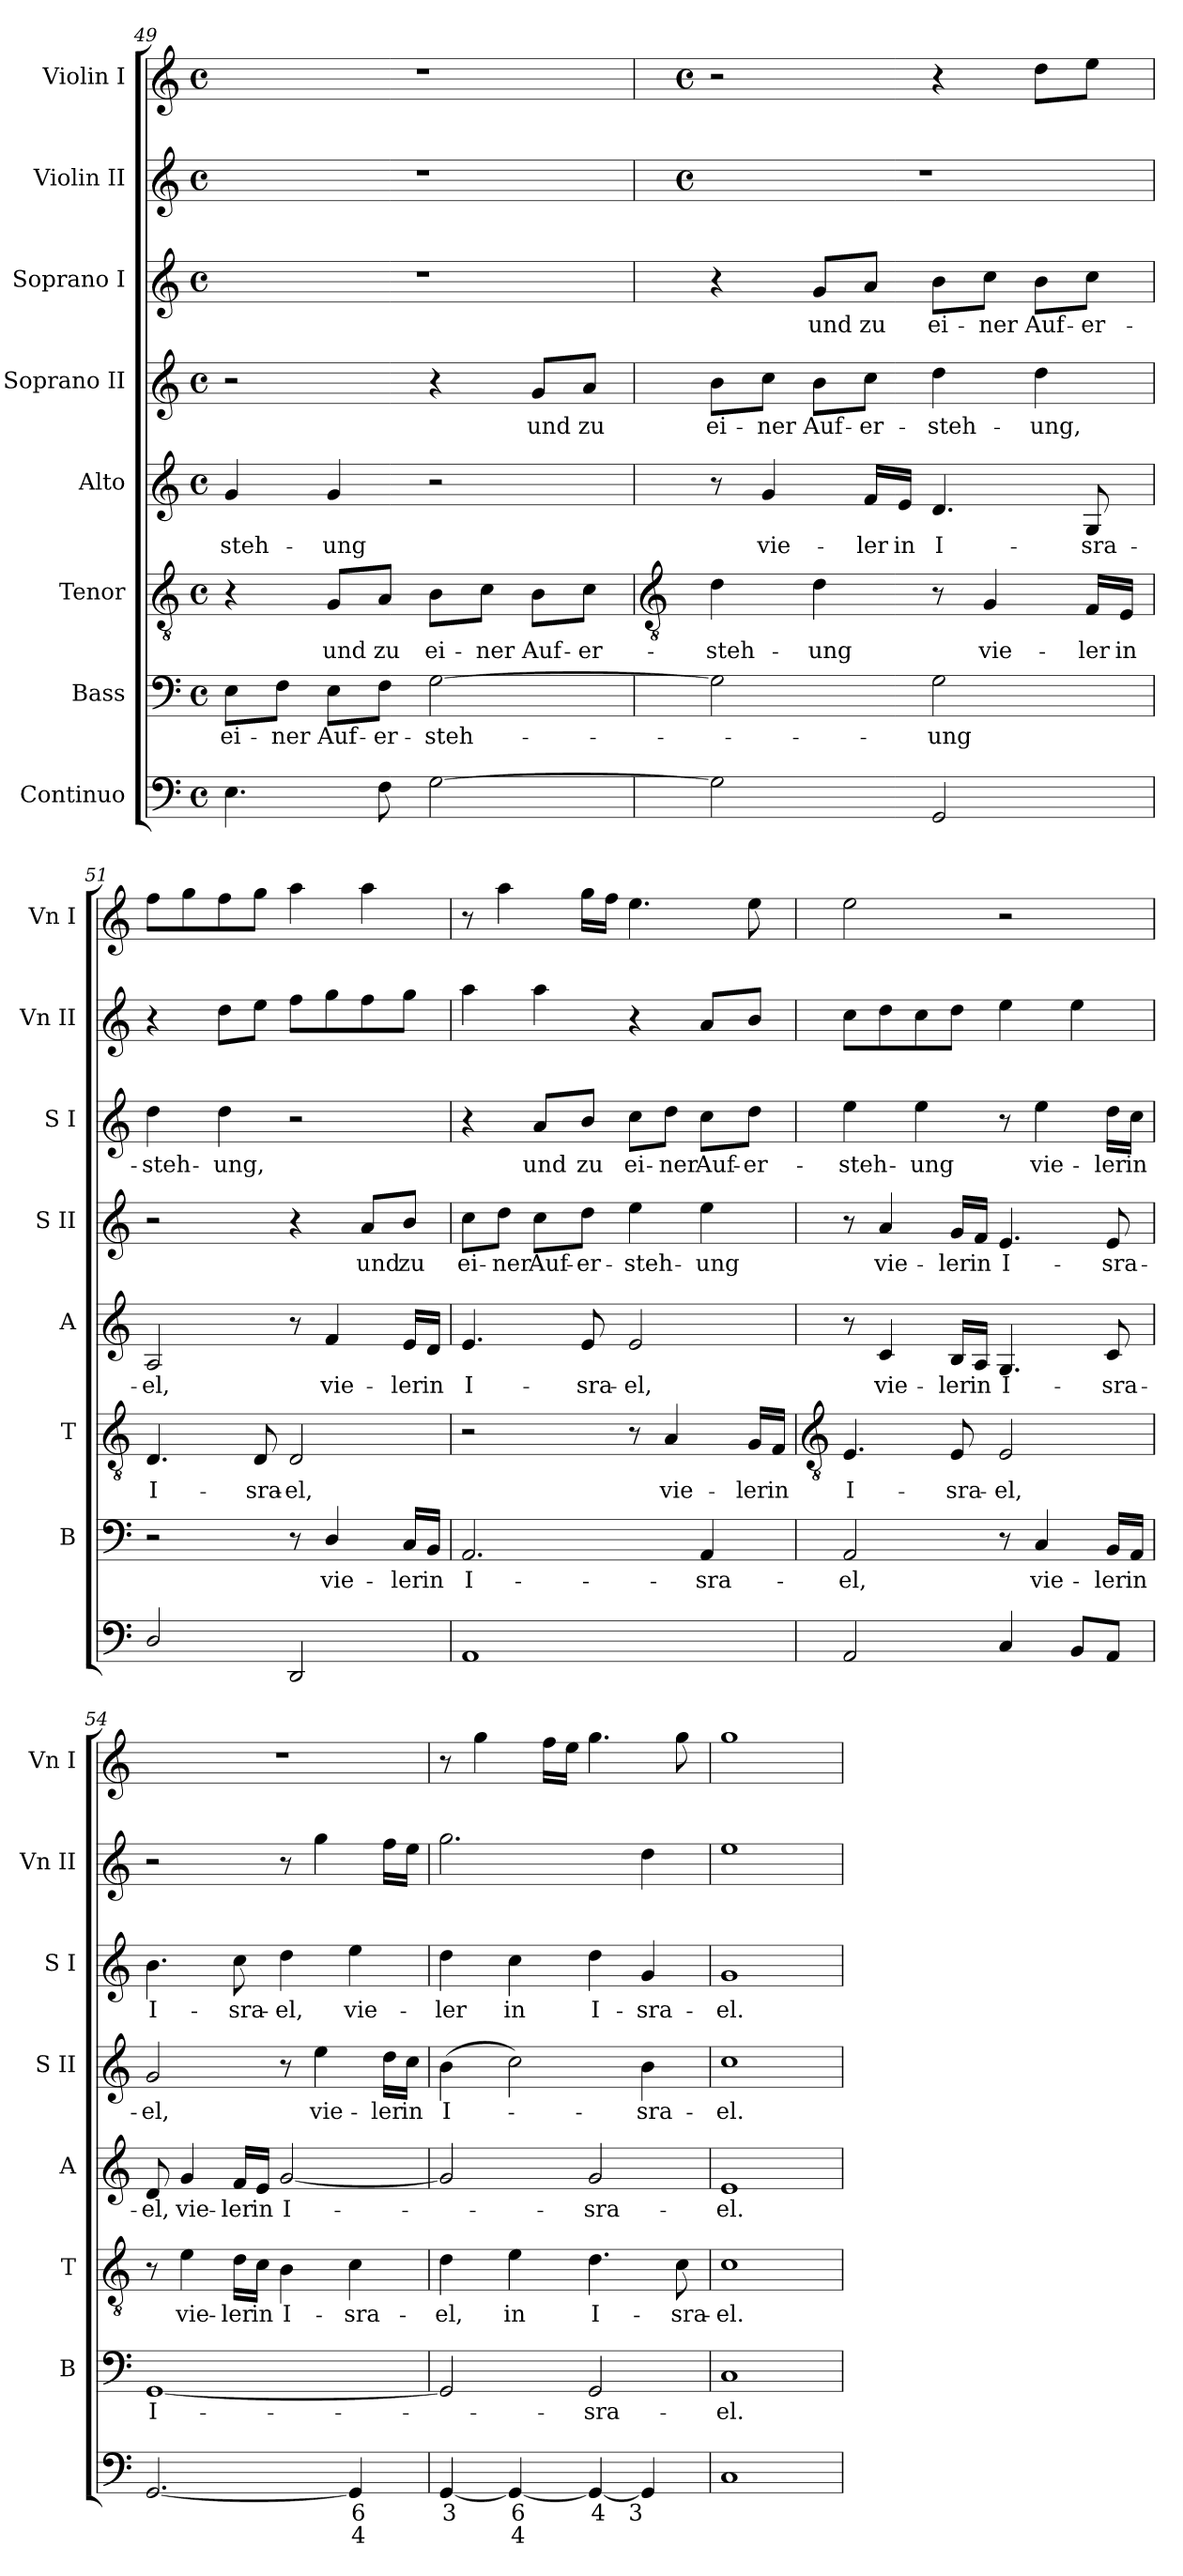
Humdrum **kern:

**kern	**text	**text	**kern	**text	**kern	**text	**kern	**text	**kern	**text	**kern	**text	**kern	**kern
*part8	*part8	*part8	*part7	*part7	*part6	*part6	*part5	*part5	*part4	*part4	*part3	*part3	*part2	*part1
*staff8	*staff8	*staff8	*staff7	*staff7	*staff6	*staff6	*staff5	*staff5	*staff4	*staff4	*staff3	*staff3	*staff2	*staff1
*I"Continuo	*	*	*I"Bass	*	*I"Tenor	*	*I"Alto	*	*I"Soprano II	*	*I"Soprano I	*	*I"Violin II	*I"Violin I
*	*	*	*I'B	*	*I'T	*	*I'A	*	*I'S II	*	*I'S I	*	*I'Vn II	*I'Vn I
*clefF4	*	*	*clefF4	*	*clefGv2	*	*clefG2	*	*clefG2	*	*clefG2	*	*clefG2	*clefG2
*k[]	*	*	*k[]	*	*k[]	*	*k[]	*	*k[]	*	*k[]	*	*k[]	*k[]
*C:	*	*	*C:	*	*C:	*	*C:	*	*C:	*	*C:	*	*C:	*C:
*M4/4	*	*	*M4/4	*	*M4/4	*	*M4/4	*	*M4/4	*	*M4/4	*	*M4/4	*M4/4
*met(c)	*	*	*met(c)	*	*met(c)	*	*met(c)	*	*met(c)	*	*met(c)	*	*met(c)	*met(c)
=49	=49	=49	=49	=49	=49	=49	=49	=49	=49	=49	=49	=49	=49	=49
!	!	!	!	!LO:LY:b	!	!	!	!LO:LY:b	!	!	!	!	!	!
4.E	.	.	8E\L	ei-	4r	.	4g	-steh-	2r	.	1r	.	1r	1r
!	!	!	!	!LO:LY:b	!	!	!	!	!	!	!	!	!	!
.	.	.	8F\J	-ner	.	.	.	.	.	.	.	.	.	.
!	!	!	!	!LO:LY:b	!	!LO:LY:b	!	!LO:LY:b	!	!	!	!	!	!
.	.	.	8E\L	Auf-	8G/L	und	4g	-ung	.	.	.	.	.	.
!	!	!	!	!LO:LY:b	!	!LO:LY:b	!	!	!	!	!	!	!	!
8F	.	.	8F\J	-er-	8A/J	zu	.	.	.	.	.	.	.	.
!	!	!	!	!LO:LY:b	!	!LO:LY:b	!	!	!	!	!	!	!	!
[2G	.	.	[2G	-steh-	8B\L	ei-	2r	.	4r	.	.	.	.	.
!	!	!	!	!	!	!LO:LY:b	!	!	!	!	!	!	!	!
.	.	.	.	.	8c\J	-ner	.	.	.	.	.	.	.	.
!	!	!	!	!	!	!LO:LY:b	!	!	!	!LO:LY:b	!	!	!	!
.	.	.	.	.	8B\L	Auf-	.	.	8g/L	und	.	.	.	.
!	!	!	!	!	!	!LO:LY:b	!	!	!	!LO:LY:b	!	!	!	!
.	.	.	.	.	8c\J	-er-	.	.	8a/J	zu	.	.	.	.
!!LO:LB:g=z
=50	=50	=50	=50	=50	=50	=50	=50	=50	=50	=50	=50	=50	=50	=50
*	*	*	*	*	*clefGv2	*	*	*	*	*	*	*	*	*
*	*	*	*	*	*	*	*	*	*	*	*	*	*k[]	*k[]
*	*	*	*	*	*	*	*	*	*	*	*	*	*C:	*C:
*	*	*	*	*	*	*	*	*	*	*	*	*	*M4/4	*M4/4
*	*	*	*	*	*	*	*	*	*	*	*	*	*met(c)	*met(c)
!	!	!	!	!	!	!LO:LY:b	!	!	!	!LO:LY:b	!	!	!	!
2G]	.	.	2G]	.	4d	-steh-	8r	.	8b\L	ei-	4r	.	1r	2r
!	!	!	!	!	!	!	!	!LO:LY:b	!	!LO:LY:b	!	!	!	!
.	.	.	.	.	.	.	4g	vie-	8cc\J	-ner	.	.	.	.
!	!	!	!	!	!	!LO:LY:b	!	!	!	!LO:LY:b	!	!LO:LY:b	!	!
.	.	.	.	.	4d	-ung	.	.	8b\L	Auf-	8g/L	und	.	.
!	!	!	!	!	!	!	!	!LO:LY:b	!	!LO:LY:b	!	!LO:LY:b	!	!
.	.	.	.	.	.	.	16f/LL	-ler	8cc\J	-er-	8a/J	zu	.	.
!	!	!	!	!	!	!	!	!LO:LY:b	!	!	!	!	!	!
.	.	.	.	.	.	.	16e/JJ	in	.	.	.	.	.	.
!	!	!	!	!LO:LY:b	!	!	!	!LO:LY:b	!	!LO:LY:b	!	!LO:LY:b	!	!
2GG	.	.	2G	ung	8r	.	4.d	I-	4dd	-steh-	8b\L	ei-	.	4r
!	!	!	!	!	!	!LO:LY:b	!	!	!	!	!	!LO:LY:b	!	!
.	.	.	.	.	4G	vie-	.	.	.	.	8cc\J	-ner	.	.
!	!	!	!	!	!	!	!	!	!	!LO:LY:b	!	!LO:LY:b	!	!
.	.	.	.	.	.	.	.	.	4dd	-ung,	8b\L	Auf-	.	8ddL
!	!	!	!	!	!	!LO:LY:b	!	!LO:LY:b	!	!	!	!LO:LY:b	!	!
.	.	.	.	.	16F/LL	-ler	8G	-sra-	.	.	8cc\J	-er-	.	8eeJ
!	!	!	!	!	!	!LO:LY:b	!	!	!	!	!	!	!	!
.	.	.	.	.	16E/JJ	in	.	.	.	.	.	.	.	.
=51	=51	=51	=51	=51	=51	=51	=51	=51	=51	=51	=51	=51	=51	=51
!	!	!	!	!	!	!LO:LY:b	!	!LO:LY:b	!	!	!	!LO:LY:b	!	!
2D/	.	.	2r	.	4.D	I-	2A	-el,	2r	.	4dd	-steh-	4r	8ffL
.	.	.	.	.	.	.	.	.	.	.	.	.	.	8gg
!	!	!	!	!	!	!	!	!	!	!	!	!LO:LY:b	!	!
.	.	.	.	.	.	.	.	.	.	.	4dd	-ung,	8ddL	8ff
!	!	!	!	!	!	!LO:LY:b	!	!	!	!	!	!	!	!
.	.	.	.	.	8D	-sra-	.	.	.	.	.	.	8eeJ	8ggJ
!	!	!	!	!	!	!LO:LY:b	!	!	!	!	!	!	!	!
2DD	.	.	8r	.	2D	-el,	8r	.	4r	.	2r	.	8ffL	4aa
!	!	!	!	!LO:LY:b	!	!	!	!LO:LY:b	!	!	!	!	!	!
.	.	.	4D/	vie-	.	.	4f	vie-	.	.	.	.	8gg	.
!	!	!	!	!	!	!	!	!	!	!LO:LY:b	!	!	!	!
.	.	.	.	.	.	.	.	.	8a/L	und	.	.	8ff	4aa
!	!	!	!	!LO:LY:b	!	!	!	!LO:LY:b	!	!LO:LY:b	!	!	!	!
.	.	.	16C/LL	-ler	.	.	16e/LL	-ler	8b/J	zu	.	.	8ggJ	.
!	!	!	!	!LO:LY:b	!	!	!	!LO:LY:b	!	!	!	!	!	!
.	.	.	16BB/JJ	in	.	.	16d/JJ	in	.	.	.	.	.	.
=52	=52	=52	=52	=52	=52	=52	=52	=52	=52	=52	=52	=52	=52	=52
!	!	!	!	!LO:LY:b	!	!	!	!LO:LY:b	!	!LO:LY:b	!	!	!	!
1AA	.	.	2.AA	I-	2r	.	4.e	I-	8cc\L	ei-	4r	.	4aa	8r
!	!	!	!	!	!	!	!	!	!	!LO:LY:b	!	!	!	!
.	.	.	.	.	.	.	.	.	8dd\J	-ner	.	.	.	4aa
!	!	!	!	!	!	!	!	!	!	!LO:LY:b	!	!LO:LY:b	!	!
.	.	.	.	.	.	.	.	.	8cc\L	Auf-	8a/L	und	4aa	.
!	!	!	!	!	!	!	!	!LO:LY:b	!	!LO:LY:b	!	!LO:LY:b	!	!
.	.	.	.	.	.	.	8e	-sra-	8dd\J	-er-	8b/J	zu	.	16ggLL
.	.	.	.	.	.	.	.	.	.	.	.	.	.	16ffJJ
!	!	!	!	!	!	!	!	!LO:LY:b	!	!LO:LY:b	!	!LO:LY:b	!	!
.	.	.	.	.	8r	.	2e	-el,	4ee	-steh-	8cc\L	ei-	4r	4.ee
!	!	!	!	!	!	!LO:LY:b	!	!	!	!	!	!LO:LY:b	!	!
.	.	.	.	.	4A	vie-	.	.	.	.	8dd\J	-ner	.	.
!	!	!	!	!LO:LY:b	!	!	!	!	!	!LO:LY:b	!	!LO:LY:b	!	!
.	.	.	4AA	-sra-	.	.	.	.	4ee	-ung	8cc\L	Auf-	8aL	.
!	!	!	!	!	!	!LO:LY:b	!	!	!	!	!	!LO:LY:b	!	!
.	.	.	.	.	16G/LL	-ler	.	.	.	.	8dd\J	-er-	8bJ	8ee
!	!	!	!	!	!	!LO:LY:b	!	!	!	!	!	!	!	!
.	.	.	.	.	16F/JJ	in	.	.	.	.	.	.	.	.
!!LO:LB:g=z
=53	=53	=53	=53	=53	=53	=53	=53	=53	=53	=53	=53	=53	=53	=53
*	*	*	*	*	*clefGv2	*	*	*	*	*	*	*	*	*
!	!	!	!	!LO:LY:b	!	!LO:LY:b	!	!	!	!	!	!LO:LY:b	!	!
2AA	.	.	2AA	-el,	4.E	I-	8r	.	8r	.	4ee	-steh-	8ccL	2ee
!	!	!	!	!	!	!	!	!LO:LY:b	!	!LO:LY:b	!	!	!	!
.	.	.	.	.	.	.	4c	vie-	4a	vie-	.	.	8dd	.
!	!	!	!	!	!	!	!	!	!	!	!	!LO:LY:b	!	!
.	.	.	.	.	.	.	.	.	.	.	4ee	-ung	8cc	.
!	!	!	!	!	!	!LO:LY:b	!	!LO:LY:b	!	!LO:LY:b	!	!	!	!
.	.	.	.	.	8E	-sra-	16B/LL	-ler	16g/LL	-ler	.	.	8ddJ	.
!	!	!	!	!	!	!	!	!LO:LY:b	!	!LO:LY:b	!	!	!	!
.	.	.	.	.	.	.	16A/JJ	in	16f/JJ	in	.	.	.	.
!	!	!	!	!	!	!LO:LY:b	!	!LO:LY:b	!	!LO:LY:b	!	!	!	!
4C	.	.	8r	.	2E	-el,	4.G	I-	4.e	I-	8r	.	4ee	2r
!	!	!	!	!LO:LY:b	!	!	!	!	!	!	!	!LO:LY:b	!	!
.	.	.	4C	vie-	.	.	.	.	.	.	4ee	vie-	.	.
8BBL	.	.	.	.	.	.	.	.	.	.	.	.	4ee	.
!	!	!	!	!LO:LY:b	!	!	!	!LO:LY:b	!	!LO:LY:b	!	!LO:LY:b	!	!
8AAJ	.	.	16BB/LL	-ler	.	.	8c	-sra-	8e	-sra-	16dd\LL	-ler	.	.
!	!	!	!	!LO:LY:b	!	!	!	!	!	!	!	!LO:LY:b	!	!
.	.	.	16AA/JJ	in	.	.	.	.	.	.	16cc\JJ	in	.	.
=54	=54	=54	=54	=54	=54	=54	=54	=54	=54	=54	=54	=54	=54	=54
!	!	!	!	!LO:LY:b	!	!	!	!LO:LY:b	!	!LO:LY:b	!	!LO:LY:b	!	!
[2.GG	.	.	[1GG	I-	8r	.	8d	-el,	2g	-el,	4.b	I-	2r	1r
!	!	!	!	!	!	!LO:LY:b	!	!LO:LY:b	!	!	!	!	!	!
.	.	.	.	.	4e	vie-	4g	vie-	.	.	.	.	.	.
!	!	!	!	!	!	!LO:LY:b	!	!LO:LY:b	!	!	!	!LO:LY:b	!	!
.	.	.	.	.	16d\LL	-ler	16f/LL	-ler	.	.	8cc	-sra-	.	.
!	!	!	!	!	!	!LO:LY:b	!	!LO:LY:b	!	!	!	!	!	!
.	.	.	.	.	16c\JJ	in	16e/JJ	in	.	.	.	.	.	.
!	!	!	!	!	!	!LO:LY:b	!	!LO:LY:b	!	!	!	!LO:LY:b	!	!
.	.	.	.	.	4B	I-	[2g	I-	8r	.	4dd	-el,	8r	.
!	!	!	!	!	!	!	!	!	!	!LO:LY:b	!	!	!	!
.	.	.	.	.	.	.	.	.	4ee	vie-	.	.	4gg	.
!	!LO:LY:b	!LO:LY:b	!	!	!	!LO:LY:b	!	!	!	!	!	!LO:LY:b	!	!
4GG]	6	4	.	.	4c	-sra-	.	.	.	.	4ee	vie-	.	.
!	!	!	!	!	!	!	!	!	!	!LO:LY:b	!	!	!	!
.	.	.	.	.	.	.	.	.	16dd\LL	-ler	.	.	16ffLL	.
!	!	!	!	!	!	!	!	!	!	!LO:LY:b	!	!	!	!
.	.	.	.	.	.	.	.	.	16cc\JJ	in	.	.	16eeJJ	.
=55	=55	=55	=55	=55	=55	=55	=55	=55	=55	=55	=55	=55	=55	=55
!	!LO:LY:b	!	!	!	!	!LO:LY:b	!	!	!	!LO:LY:b	!	!LO:LY:b	!	!
[4GG	3	.	2GG]	.	4d	-el,	2g]	.	(>4b	I-	4dd	-ler	2.gg	8r
.	.	.	.	.	.	.	.	.	.	.	.	.	.	4gg
!	!LO:LY:b	!LO:LY:b	!	!	!	!LO:LY:b	!	!	!	!	!	!LO:LY:b	!	!
4GG_	6	4	.	.	4e	in	.	.	2cc)	.	4cc	in	.	.
.	.	.	.	.	.	.	.	.	.	.	.	.	.	16ffLL
.	.	.	.	.	.	.	.	.	.	.	.	.	.	16eeJJ
!	!LO:LY:b	!	!	!LO:LY:b	!	!LO:LY:b	!	!LO:LY:b	!	!	!	!LO:LY:b	!	!
4GG_	4	.	2GG	sra-	4.d	I-	2g	sra-	.	.	4dd	I-	.	4.gg
!	!LO:LY:b	!	!	!	!	!	!	!	!	!LO:LY:b	!	!LO:LY:b	!	!
4GG]	3	.	.	.	.	.	.	.	4b	sra-	4g	-sra-	4dd	.
!	!	!	!	!	!	!LO:LY:b	!	!	!	!	!	!	!	!
.	.	.	.	.	8c	-sra-	.	.	.	.	.	.	.	8gg
=56	=56	=56	=56	=56	=56	=56	=56	=56	=56	=56	=56	=56	=56	=56
!	!	!	!	!LO:LY:b	!	!LO:LY:b	!	!LO:LY:b	!	!LO:LY:b	!	!LO:LY:b	!	!
1C	.	.	1C	-el.	1c	-el.	1e	-el.	1cc	-el.	1g	-el.	1ee	1gg
=	=	=	=	=	=	=	=	=	=	=	=	=	=	=
*-	*-	*-	*-	*-	*-	*-	*-	*-	*-	*-	*-	*-	*-	*-
